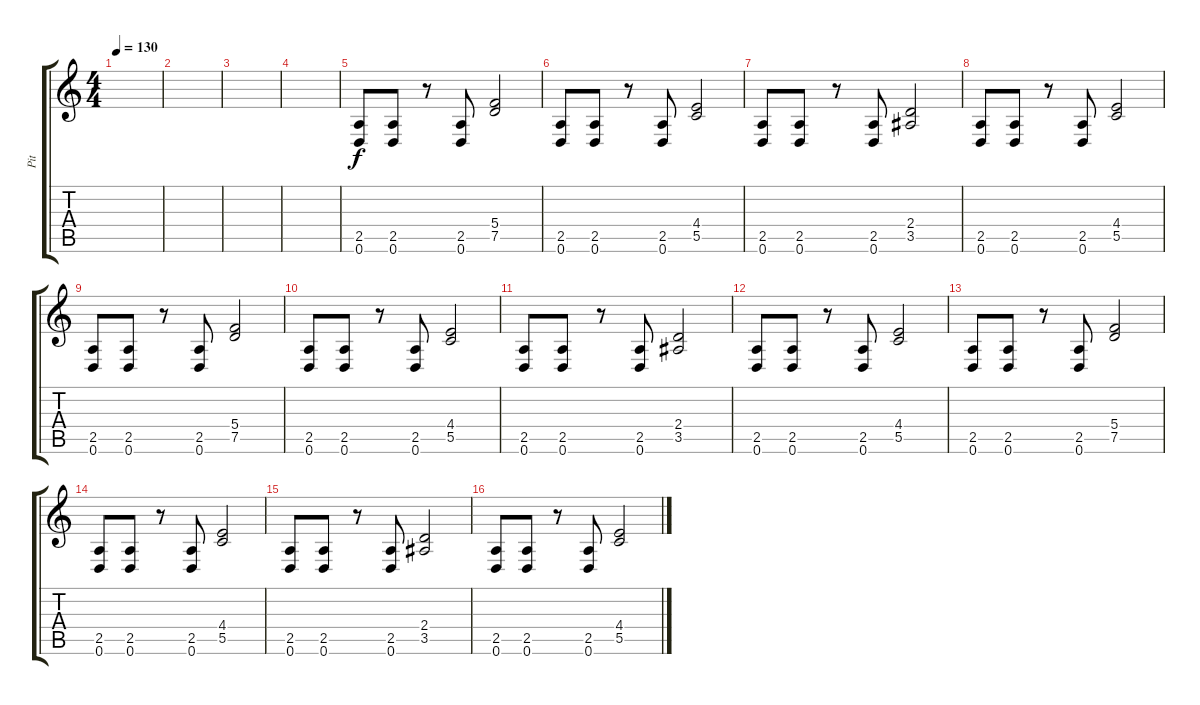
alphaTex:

\track ("Pit" "Pit") {instrument distortionguitar}
\staff {score tabs}
\tuning (D4 A3 F3 C3 G2 D2) {hide}
\ts (4 4)
\tempo 130
\clef g2
\ks c
|
|
|
|
(2.5 0.6).8 (2.5 0.6).8 r.8 (2.5 0.6).8 (5.4 7.5).2 |
(2.5 0.6).8 (2.5 0.6).8 r.8 (2.5 0.6).8 (4.4 5.5).2 |
(2.5 0.6).8 (2.5 0.6).8 r.8 (2.5 0.6).8 (2.4 3.5).2 |
(2.5 0.6).8 (2.5 0.6).8 r.8 (2.5 0.6).8 (4.4 5.5).2 |
(2.5 0.6).8 (2.5 0.6).8 r.8 (2.5 0.6).8 (5.4 7.5).2 |
(2.5 0.6).8 (2.5 0.6).8 r.8 (2.5 0.6).8 (4.4 5.5).2 |
(2.5 0.6).8 (2.5 0.6).8 r.8 (2.5 0.6).8 (2.4 3.5).2 |
(2.5 0.6).8 (2.5 0.6).8 r.8 (2.5 0.6).8 (4.4 5.5).2 |
(2.5 0.6).8 (2.5 0.6).8 r.8 (2.5 0.6).8 (5.4 7.5).2 |
(2.5 0.6).8 (2.5 0.6).8 r.8 (2.5 0.6).8 (4.4 5.5).2 |
(2.5 0.6).8 (2.5 0.6).8 r.8 (2.5 0.6).8 (2.4 3.5).2 |
(2.5 0.6).8 (2.5 0.6).8 r.8 (2.5 0.6).8 (4.4 5.5).2
